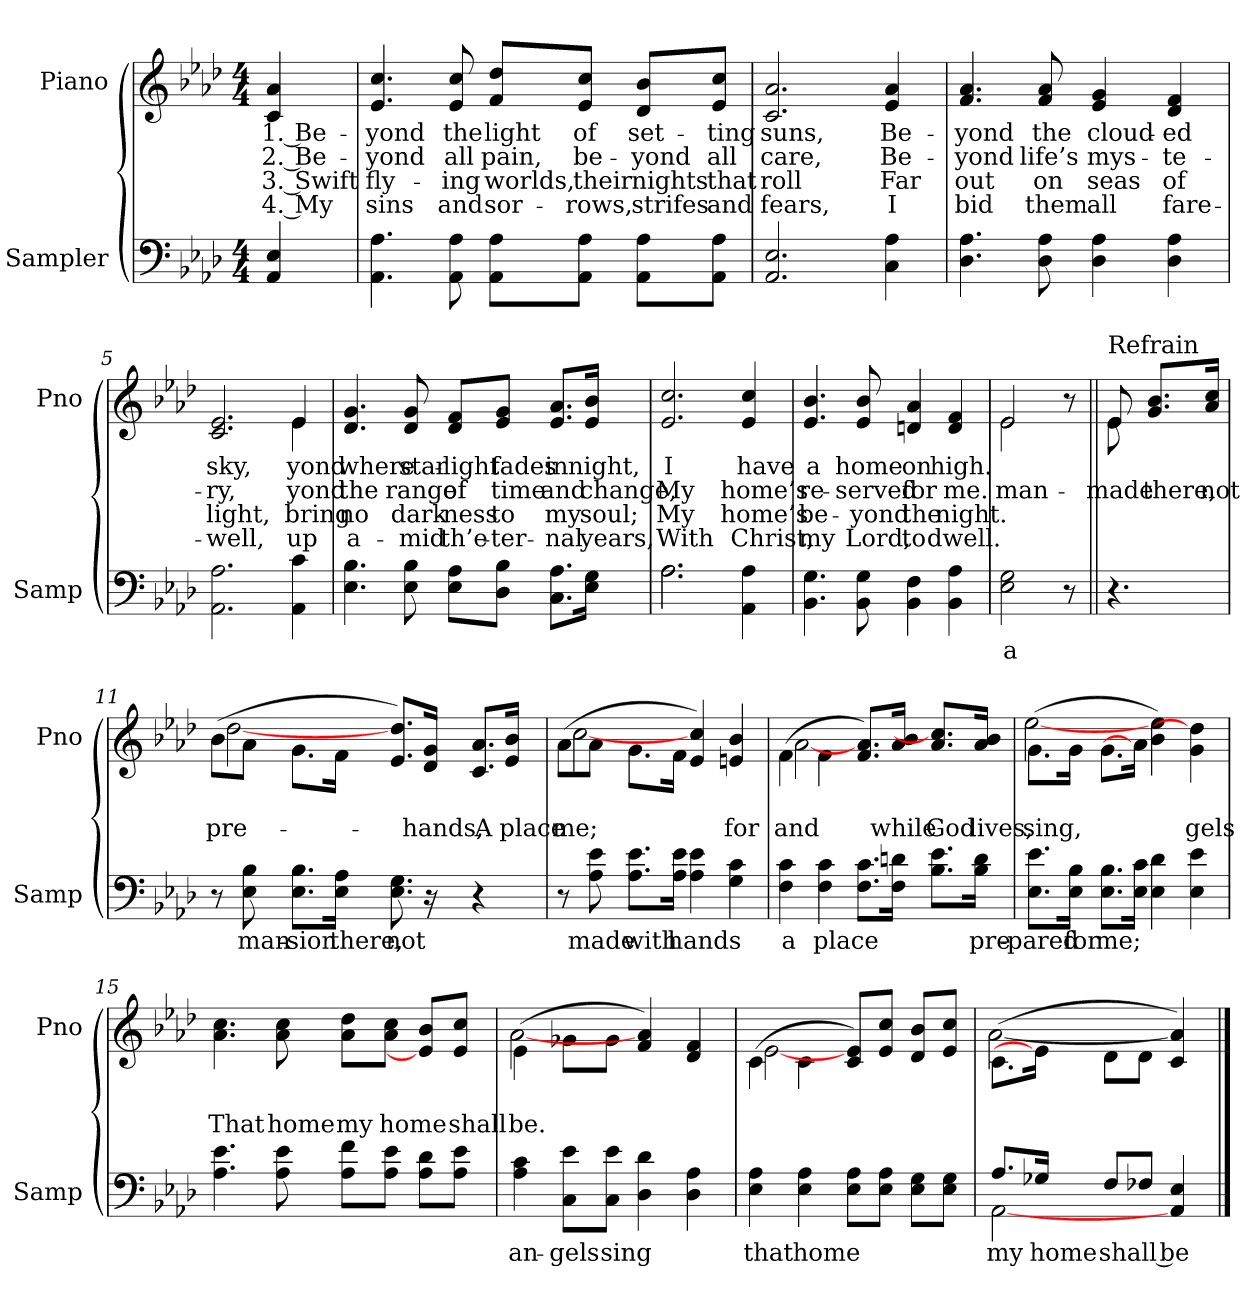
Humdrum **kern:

**kern	**text	**kern	**text	**text	**text	**text
*part2	*part2	*part1	*part1	*part1	*part1	*part1
*staff2	*staff2	*staff1	*staff1	*staff1	*staff1	*staff1
*I"Sampler	*	*I"Piano	*	*	*	*
*I'Samp	*	*I'Pno	*	*	*	*
*clefF4	*	*clefG2	*	*	*	*
*k[b-e-a-d-]	*	*k[b-e-a-d-]	*	*	*	*
*A-:	*	*A-:	*	*	*	*
*M4/4	*	*M4/4	*	*	*	*
=1	=1	=1	=1	=1	=1	=1
4AA- 4E-	.	4c 4a-	1. Be-	2. Be-	3. Swift	4. My
=2	=2	=2	=2	=2	=2	=2
4.AA- 4.A-	.	4.e- 4.cc	-yond	-yond	fly-	sins
8AA- 8A-	.	8e- 8cc	the	all	-ing	and
8AA-\ 8A-\L	.	8f/ 8dd-/L	light	pain,	worlds,	sor-
8AA-\ 8A-\J	.	8e-/ 8cc/J	of	be-	their	-rows,
8AA-\ 8A-\L	.	8d-/ 8b-/L	set-	-yond	nights	strifes
8AA-\ 8A-\J	.	8e-/ 8cc/J	-ting	all	that	and
=3	=3	=3	=3	=3	=3	=3
2.AA- 2.E-	.	2.c 2.a-	suns,	care,	roll	fears,
4C 4A-	.	4e- 4a-	Be-	Be-	Far	I
=4	=4	=4	=4	=4	=4	=4
4.D- 4.A-	.	4.f 4.a-	-yond	-yond	out	bid
8D- 8A-	.	8f 8a-	the	life’s	on	them
4D- 4A-	.	4e- 4g	cloud-	mys-	seas	all
4D- 4A-	.	4d- 4f	-ed	-te-	of	fare-
=5	=5	=5	=5	=5	=5	=5
*	*	*^	*	*	*	*
2.AA- 2.A-	.	2.c 2.e-	2.ryy	sky,	-ry,	light,	-well,
4AA- 4c	.	4e-/	4e-	-yond	-yond	bring	up
*	*	*v	*v	*	*	*	*
=6	=6	=6	=6	=6	=6	=6
4.E- 4.B-	.	4.d- 4.g	where	the	no	a-
8E- 8B-	.	8d- 8g	star-	range	dark-	-mid
8E-\ 8A-\L	.	8d-/ 8f/L	-light	of	-ness	th’e-
8D-\ 8B-\J	.	8e-/ 8g/J	fades	time	to	-ter-
8.C\ 8.A-\L	.	8.e-/ 8.a-/L	in	and	my	-nal
16E-\ 16G\Jk	.	16e-/ 16b-/Jk	night,	change,	soul;	years,
=7	=7	=7	=7	=7	=7	=7
*^	*	*	*	*	*	*
2.A-\	2.A-	.	2.e- 2.cc	I	My	My	With
4AA- 4A-	4ryy	.	4e- 4cc	have	home’s	home’s	Christ,
*v	*v	*	*	*	*	*	*
=8	=8	=8	=8	=8	=8	=8
4.BB- 4.G	.	4.e- 4.b-	a	re-	be-	my
8BB- 8G	.	8e- 8b-	home	-served	-yond	Lord,
4BB- 4F	.	4dn 4a-	on	for	the	to
4BB- 4A-	.	4d 4f	high.	me.	night.	dwell.
=9	=9	=9	=9	=9	=9	=9
*	*	*^	*	*	*	*
2E- 2G	a	2e-/	2e-	.	man-	.	.
8r	.	8r	8ryy	.	.	.	.
=10||	=10||	=10||	=10||	=10||	=10||	=10||	=10||
!	!	!LO:TX:t=Refrain	!	!	!	!	!
4.r	.	8e-/	8e-	.	made	.	.
.	.	8.g/ 8.b-/L	4ryy	.	there,	.	.
.	.	16a-/ 16cc/Jk	.	.	not	.	.
=11	=11	=11	=11	=11	=11	=11	=11
8r	.	(8b-\L	[2dd-	.	pre-	.	.
8E- 8B-	man-	8a-\J	.	.	.	.	.
8.E-\ 8.B-\L	-sion	8.g\L	.	.	.	.	.
16E-\ 16A-\Jk	there,	16f\Jk	.	.	.	.	.
8.E- 8.G	not	8.e-/ 8.dd-/L)	2ryy	.	.	.	.
16r	.	16d-/ 16g/Jk	.	.	hands,	.	.
4r	.	8.c/ 8.a-/L	.	.	A	.	.
.	.	16e-/ 16b-/Jk	.	.	place	.	.
=12	=12	=12	=12	=12	=12	=12	=12
8r	.	(8a-\L	[2cc	.	me;	.	.
8A- 8e-	made	8a-\J	.	.	.	.	.
8.A-\ 8.e-\L	with	8.g\L	.	.	.	.	.
16A-\ 16e-\Jk	hands	16f\Jk	.	.	.	.	.
4A- 4e-	.	4e- 4cc)	2ryy	.	.	.	.
4G 4c	.	4en 4b-	.	.	for	.	.
=13	=13	=13	=13	=13	=13	=13	=13
4F 4c	a	(4f\	[2a-	.	and	.	.
4F 4c	place	4f\	.	.	.	.	.
8.F\ 8.c\L	.	8.f/ 8.a-/L)	2ryy	.	.	.	.
16F\ 16dn\Jk	.	16a-/ 16b-/Jk	.	.	while	.	.
8.B-\ 8.e-\L	.	8.a-/ 8.cc]/L	.	.	God	.	.
16B-\ 16d\Jk	pre-	16a-/ 16b-/Jk	.	.	lives,	.	.
=14	=14	=14	=14	=14	=14	=14	=14
8.E-\ 8.e-\L	-pared	(8.g\L	[2ee-	.	sing,	.	.
16E-\ 16B-\Jk	for	16g\Jk	.	.	.	.	.
8.E-\ 8.B-\L	me;	8.g\L	.	.	.	.	.
16E-\ 16c\Jk	.	16a-\Jk]	.	.	.	.	.
4E- 4d-	.	4b- 4ee-)	2ryy	.	.	.	.
4E- 4e-	.	4g 4dd-]	.	.	-gels	.	.
*	*	*v	*v	*	*	*	*
=15	=15	=15	=15	=15	=15	=15
4.A- 4.e-	.	4.a- 4.cc	.	That	.	.
8A- 8e-	.	8a- 8cc	.	home	.	.
8A-\ 8f\L	.	8a-\ 8dd-\L	.	my	.	.
8A-\ 8e-\J	.	8a-\ 8cc\J	.	home	.	.
8A-\ 8d-\L	.	8e-]/ 8b-/L	.	.	.	.
8A-\ 8e-\J	.	8e-/ 8cc/J	.	shall	.	.
=16	=16	=16	=16	=16	=16	=16
*	*	*^	*	*	*	*
4A- 4c	an-	(4e-\	[2a-	.	be.	.	.
8C\ 8e-\L	-gels	8g-X\L	.	.	.	.	.
8C\ 8e-\J	sing	8g-\J	.	.	.	.	.
4D- 4d-	.	4f 4a-)	2ryy	.	.	.	.
4D- 4A-	.	4d- 4f	.	.	.	.	.
=17	=17	=17	=17	=17	=17	=17	=17
4E- 4A-	that	(4c\	[2e-	.	.	.	.
4E- 4A-	home	4c\	.	.	.	.	.
8E-\ 8A-\L	.	8c/ 8e-/L)	2ryy	.	.	.	.
8E-\ 8A-\J	.	8e-/ 8cc/J	.	.	.	.	.
8E-\ 8G\L	.	8d-/ 8b-/L	.	.	.	.	.
8E-\ 8G\J	.	8e-/ 8cc/J	.	.	.	.	.
=18	=18	=18	=18	=18	=18	=18	=18
*^	*	*	*	*	*	*	*
8.A-/L	[2AA-	my	(8.c\L	[2a-	.	.	.	.
16G-X/Jk	.	home	16e-\Jk]	.	.	.	.	.
8F/L	.	shall be	8d-\L	.	.	.	.	.
8F-X/J	.	.	8d-\J	.	.	.	.	.
4AA- 4E-	4ryy	.	4c 4a-])	4ryy	.	.	.	.
*v	*v	*	*	*	*	*	*	*
*	*	*v	*v	*	*	*	*
==	==	==	==	==	==	==
*-	*-	*-	*-	*-	*-	*-
